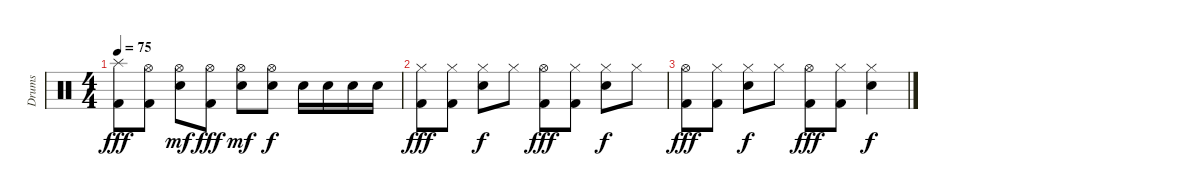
\track ("Drums" "Drums") {instrument percussion}
\staff {score}
\articulation defaults
\ts (4 4)
\tempo 75
\clef neutral
\ks c
("Splash (hit)" "Kick (hit) 2").8{dy fff} ("Hi-Hat (open)" "Kick (hit) 2").8 ("Hi-Hat (open)" "Snare (hit) 2").8{dy mf} ("Hi-Hat (open)" "Kick (hit) 2").8{dy fff} ("Hi-Hat (open)" "Snare (hit) 2").8{dy mf} ("Hi-Hat (open)" "Snare (hit) 2").8{dy f} "Snare (hit) 2".16 "Snare (hit) 2".16 "Snare (hit) 2".16 "Snare (hit) 2".16 |
("Hi-Hat (closed)" "Kick (hit) 2").8{dy fff} ("Hi-Hat (closed)" "Kick (hit) 2").8 ("Hi-Hat (closed)" "Snare (hit) 2").8{dy f} "Hi-Hat (closed)".8 ("Hi-Hat (open)" "Kick (hit) 2").8{dy fff} ("Hi-Hat (closed)" "Kick (hit) 2").8 ("Hi-Hat (closed)" "Snare (hit) 2").8{dy f} "Hi-Hat (closed)".8 |
("Hi-Hat (open)" "Kick (hit) 2").8{dy fff} ("Hi-Hat (closed)" "Kick (hit) 2").8 ("Hi-Hat (closed)" "Snare (hit) 2").8{dy f} "Hi-Hat (closed)".8 ("Hi-Hat (open)" "Kick (hit) 2").8{dy fff} ("Hi-Hat (closed)" "Kick (hit) 2").8 ("Hi-Hat (closed)" "Snare (hit) 2").4{dy f}
